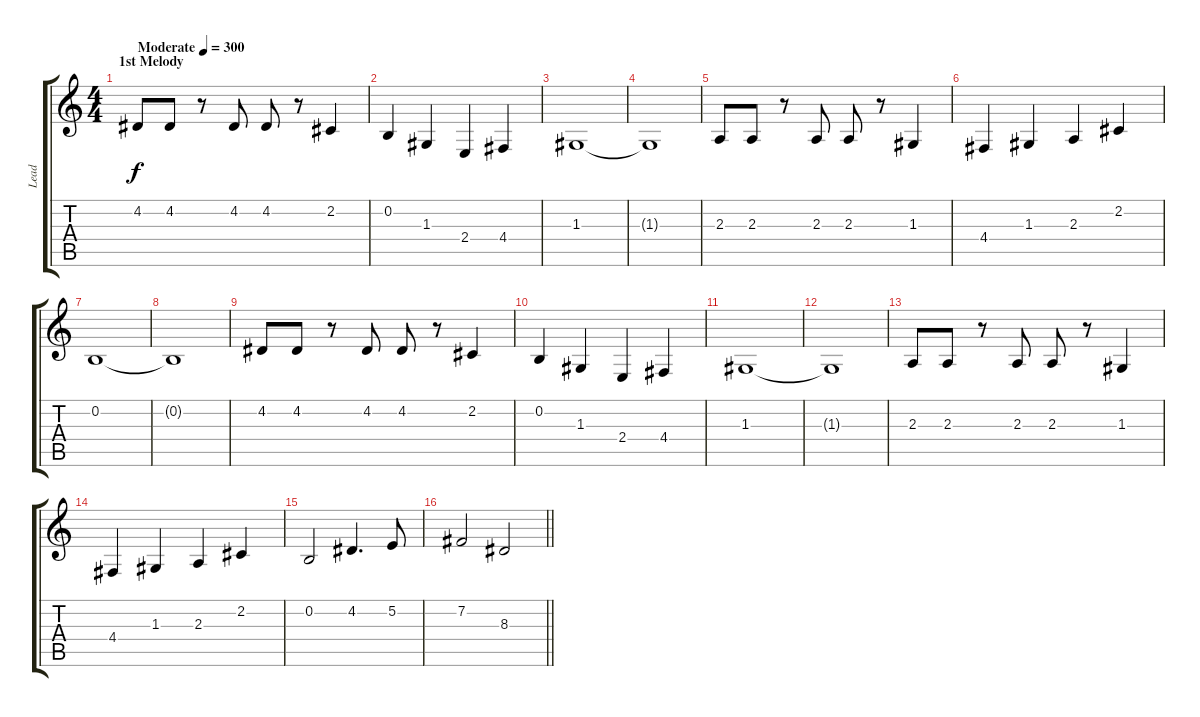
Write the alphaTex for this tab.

\track ("Lead" "Lead") {instrument lead2sawtooth}
\staff {score tabs}
\tuning (E4 B3 G3 D3 A2 E2) {hide}
\ts (4 4)
\section ("" "1st Melody")
\tempo (300 "Moderate")
\clef g2
\ks c
4.2.8{dy f instrument lead2sawtooth} 4.2.8 r.8 4.2.8 4.2.8 r.8 2.2.4 |
0.2.4 1.3.4 2.4.4 4.4.4 |
1.3.1 |
1.3{t}.1 |
2.3.8 2.3.8 r.8 2.3.8 2.3.8 r.8 1.3.4 |
4.4.4 1.3.4 2.3.4 2.2.4 |
0.2.1 |
0.2{t}.1 |
4.2.8 4.2.8 r.8 4.2.8 4.2.8 r.8 2.2.4 |
0.2.4 1.3.4 2.4.4 4.4.4 |
1.3.1 |
1.3{t}.1 |
2.3.8 2.3.8 r.8 2.3.8 2.3.8 r.8 1.3.4 |
4.4.4 1.3.4 2.3.4 2.2.4 |
0.2.2 4.2.4{d} 5.2.8 |
\barLineRight lightlight
7.2.2 8.3.2
